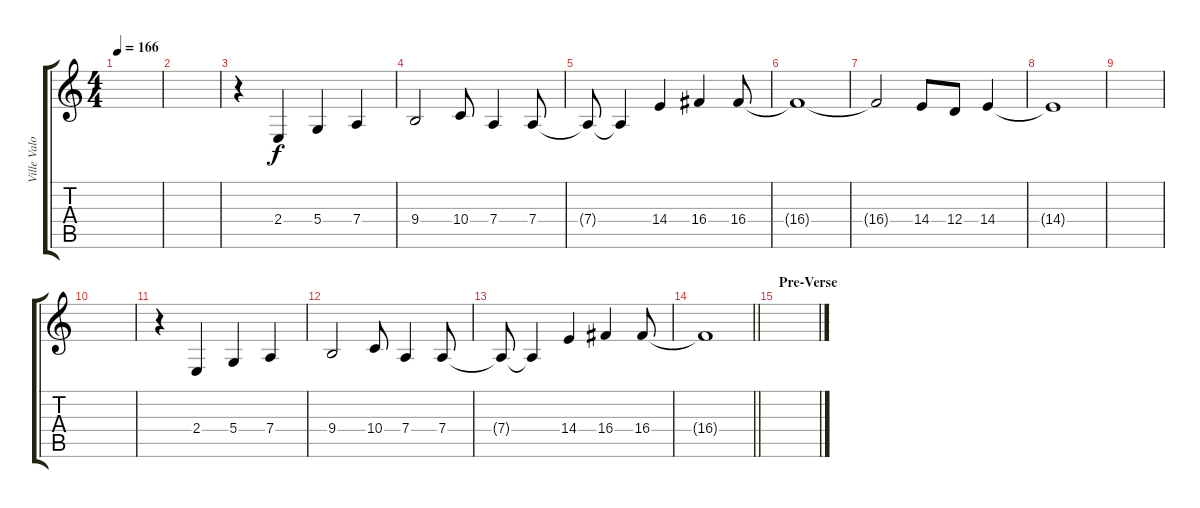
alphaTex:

\track ("Ville Valo" "Ville Valo") {instrument flute}
\staff {score tabs}
\tuning (E4 B3 G3 D3 A2 E2) {hide}
\ts (4 4)
\tempo 166
\clef g2
\ks c
|
|
r.4 2.4.4 5.4.4 7.4.4 |
9.4.2 10.4.8 7.4.4 7.4.8 |
7.4{t}.8 7.4{t}.4 14.4.4 16.4.4 16.4.8 |
16.4{t}.1 |
16.4{t}.2 14.4.8 12.4.8 14.4.4 |
14.4{t}.1 |
|
|
r.4 2.4.4 5.4.4 7.4.4 |
9.4.2 10.4.8 7.4.4 7.4.8 |
7.4{t}.8 7.4{t}.4 14.4.4 16.4.4 16.4.8 |
\barLineRight lightlight
16.4{t}.1 |
\section ("" "Pre-Verse")
